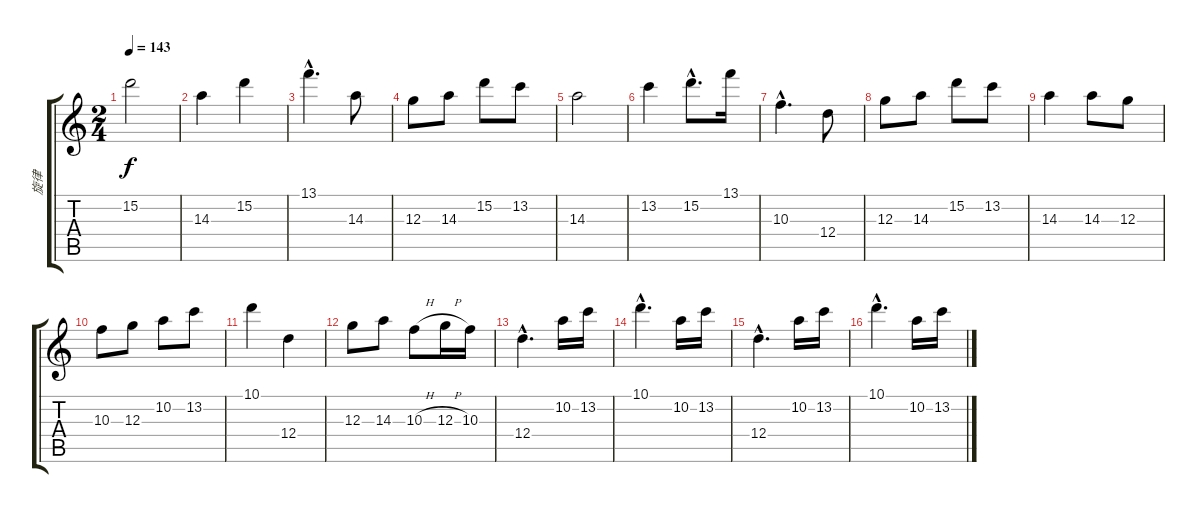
\track ("旋律" "旋律") {instrument distortionguitar}
\staff {score tabs}
\tuning (E4 B3 G3 D3 A2 E2) {hide}
\ts (2 4)
\tempo 143
\clef g2
\ks c
15.2.2{dy f} |
14.3.4 15.2.4 |
13.1{hac}.4{d} 14.3.8 |
12.3.8 14.3.8 15.2.8 13.2.8 |
14.3.2 |
13.2.4 15.2{hac}.8{d} 13.1.16 |
10.3{hac}.4{d} 12.4.8 |
12.3.8 14.3.8 15.2.8 13.2.8 |
14.3.4 14.3.8 12.3.8 |
10.3.8 12.3.8 10.2.8 13.2.8 |
10.1.4 12.4.4 |
12.3.8 14.3.8 10.3{h}.8 12.3{h}.16 10.3.16 |
12.4{hac}.4{d} 10.2.16 13.2.16 |
10.1{hac}.4{d} 10.2.16 13.2.16 |
12.4{hac}.4{d} 10.2.16 13.2.16 |
10.1{hac}.4{d} 10.2.16 13.2.16
